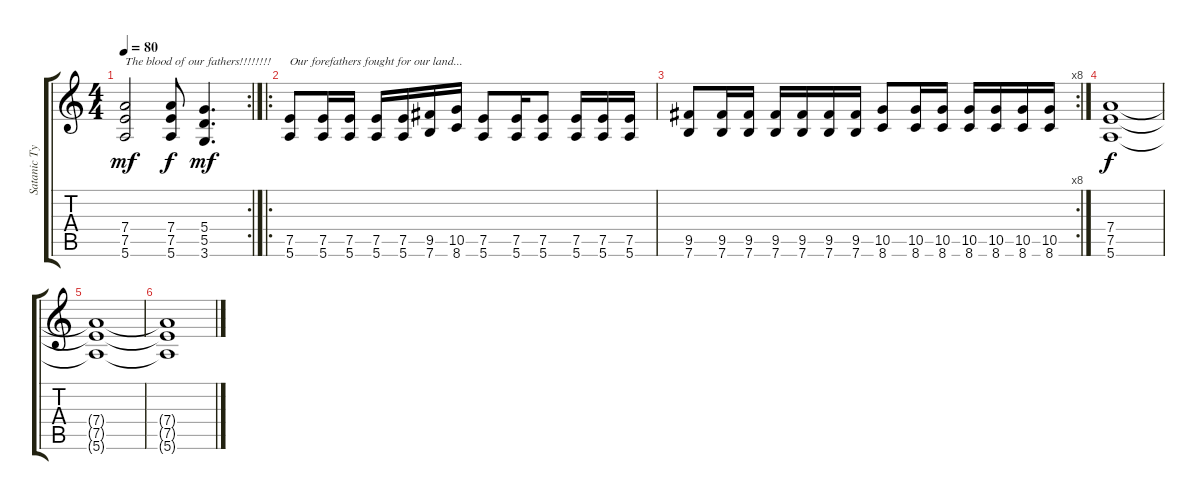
\track ("Satanic Tyrant Werewolf" "Satanic Ty") {instrument distortionguitar}
\staff {score tabs}
\tuning (C4 B3 G3 D3 A2 E2) {hide}
\rc 2
\ts (4 4)
\tempo 80
\clef g2
\ks c
(7.4 7.5 5.6).2{txt "The blood of our fathers!!!!!!!!" dy mf} (7.4 7.5 5.6).8{dy f} (5.4 5.5 3.6).4{d dy mf} |
\ro
(7.5 5.6).8{txt "Our forefathers fought for our land..."} (7.5 5.6).16 (7.5 5.6).16 (7.5 5.6).16 (7.5 5.6).16 (9.5 7.6).16 (10.5 8.6).16 (7.5 5.6).8 (7.5 5.6).16 (7.5 5.6).8 (7.5 5.6).16 (7.5 5.6).16 (7.5 5.6).16 |
\rc 8
(9.5 7.6).8 (9.5 7.6).16 (9.5 7.6).16 (9.5 7.6).16 (9.5 7.6).16 (9.5 7.6).16 (9.5 7.6).16 (10.5 8.6).8 (10.5 8.6).16 (10.5 8.6).16 (10.5 8.6).16 (10.5 8.6).16 (10.5 8.6).16 (10.5 8.6).16 |
(7.4 7.5 5.6).1{dy f} |
(7.4{t} 7.5{t} 5.6{t}).1 |
(7.4{t} 7.5{t} 5.6{t}).1
